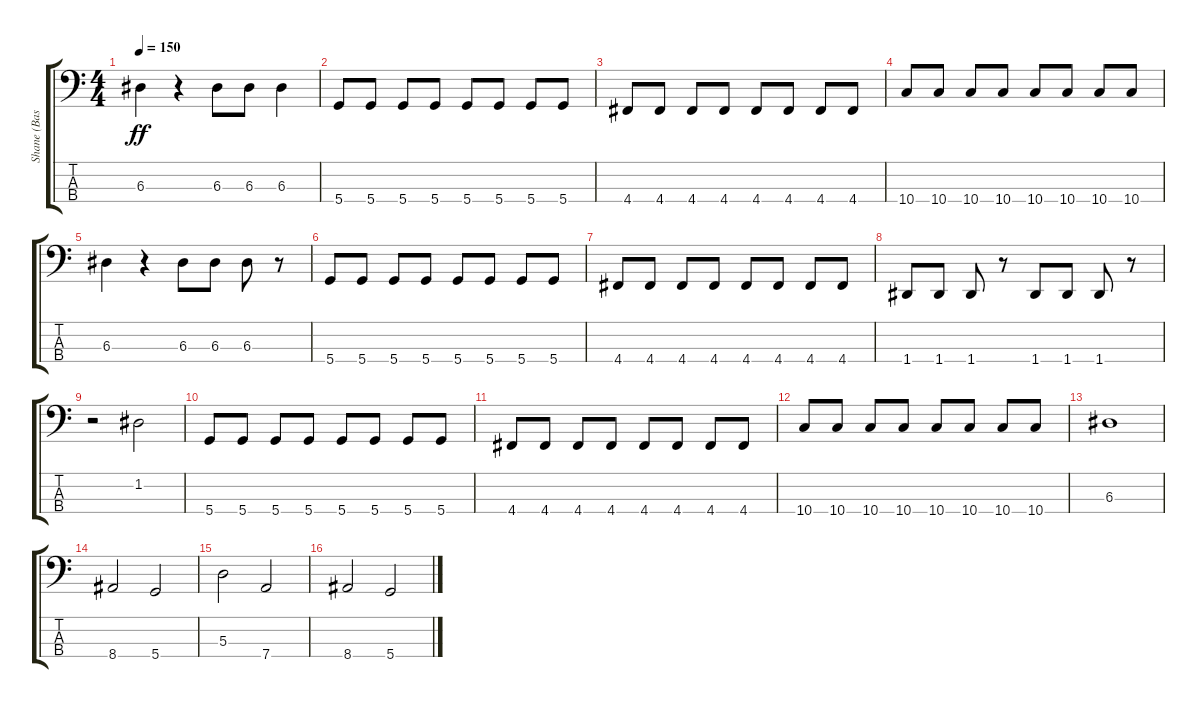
\track ("Shane (Bass)" "Shane (Bas") {instrument electricbassfinger}
\staff {score tabs}
\tuning (G2 D2 A1 D1) {hide}
\ts (4 4)
\tempo 150
\clef f4
\ks c
6.3.4{dy ff} r.4 6.3.8 6.3.8 6.3.4 |
5.4.8 5.4.8 5.4.8 5.4.8 5.4.8 5.4.8 5.4.8 5.4.8 |
4.4.8 4.4.8 4.4.8 4.4.8 4.4.8 4.4.8 4.4.8 4.4.8 |
10.4.8 10.4.8 10.4.8 10.4.8 10.4.8 10.4.8 10.4.8 10.4.8 |
6.3.4 r.4 6.3.8 6.3.8 6.3.8 r.8 |
5.4.8 5.4.8 5.4.8 5.4.8 5.4.8 5.4.8 5.4.8 5.4.8 |
4.4.8 4.4.8 4.4.8 4.4.8 4.4.8 4.4.8 4.4.8 4.4.8 |
1.4.8 1.4.8 1.4.8 r.8 1.4.8 1.4.8 1.4.8 r.8 |
r.2 1.2.2 |
5.4.8 5.4.8 5.4.8 5.4.8 5.4.8 5.4.8 5.4.8 5.4.8 |
4.4.8 4.4.8 4.4.8 4.4.8 4.4.8 4.4.8 4.4.8 4.4.8 |
10.4.8 10.4.8 10.4.8 10.4.8 10.4.8 10.4.8 10.4.8 10.4.8 |
6.3.1 |
8.4.2 5.4.2 |
5.3.2 7.4.2 |
8.4.2 5.4.2
